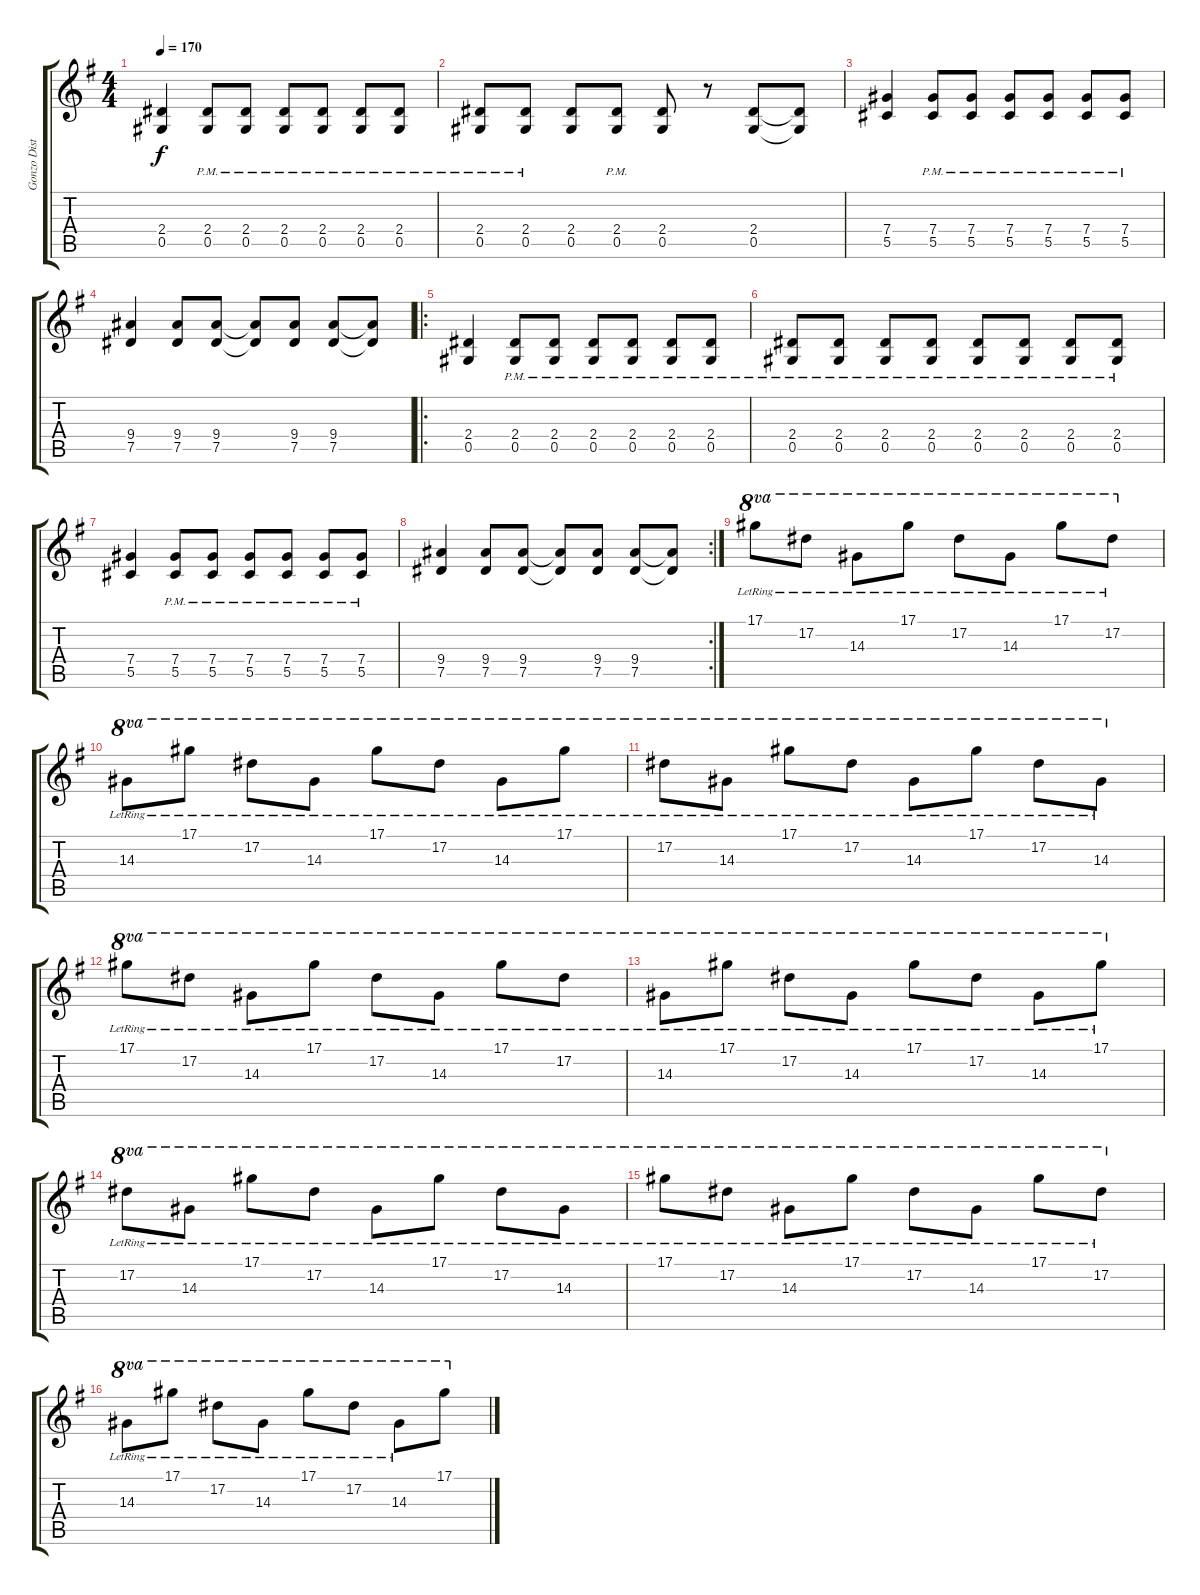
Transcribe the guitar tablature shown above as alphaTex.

\track ("Gonzo Dist." "Gonzo Dist") {instrument distortionguitar}
\staff {score tabs}
\tuning (Eb4 Bb3 Gb3 Db3 Ab2 Eb2) {hide}
\ts (4 4)
\tempo 170
\clef g2
\ks g
(2.4 0.5).4{dy f} (2.4{pm} 0.5{pm}).8 (2.4{pm} 0.5{pm}).8 (2.4{pm} 0.5{pm}).8 (2.4{pm} 0.5{pm}).8 (2.4{pm} 0.5{pm}).8 (2.4{pm} 0.5{pm}).8 |
(2.4{pm} 0.5{pm}).8 (2.4{pm} 0.5{pm}).8 (2.4 0.5).8 (2.4{pm} 0.5{pm}).8 (2.4 0.5).8 r.8 (2.4 0.5).8 (2.4{t} 0.5{t}).8 |
(7.4 5.5).4 (7.4{pm} 5.5{pm}).8 (7.4{pm} 5.5{pm}).8 (7.4{pm} 5.5{pm}).8 (7.4{pm} 5.5{pm}).8 (7.4{pm} 5.5{pm}).8 (7.4{pm} 5.5{pm}).8 |
(9.4 7.5).4 (9.4 7.5).8 (9.4 7.5).8 (9.4{t} 7.5{t}).8 (9.4 7.5).8 (9.4 7.5).8 (9.4{t} 7.5{t}).8 |
\ro
(2.4 0.5).4 (2.4{pm} 0.5{pm}).8 (2.4{pm} 0.5{pm}).8 (2.4{pm} 0.5{pm}).8 (2.4{pm} 0.5{pm}).8 (2.4{pm} 0.5{pm}).8 (2.4{pm} 0.5{pm}).8 |
(2.4{pm} 0.5{pm}).8 (2.4{pm} 0.5{pm}).8 (2.4{pm} 0.5{pm}).8 (2.4{pm} 0.5{pm}).8 (2.4{pm} 0.5{pm}).8 (2.4{pm} 0.5{pm}).8 (2.4{pm} 0.5{pm}).8 (2.4{pm} 0.5{pm}).8 |
(7.4 5.5).4 (7.4{pm} 5.5{pm}).8 (7.4{pm} 5.5{pm}).8 (7.4{pm} 5.5{pm}).8 (7.4{pm} 5.5{pm}).8 (7.4{pm} 5.5{pm}).8 (7.4{pm} 5.5{pm}).8 |
\rc 2
(9.4 7.5).4 (9.4 7.5).8 (9.4 7.5).8 (9.4{t} 7.5{t}).8 (9.4 7.5).8 (9.4 7.5).8 (9.4{t} 7.5{t}).8 |
17.1{lr}.8{ot 8va} 17.2{lr}.8{ot 8va} 14.3{lr}.8{ot 8va} 17.1{lr}.8{ot 8va} 17.2{lr}.8{ot 8va} 14.3{lr}.8{ot 8va} 17.1{lr}.8{ot 8va} 17.2{lr}.8{ot 8va} |
14.3{lr}.8{ot 8va} 17.1{lr}.8{ot 8va} 17.2{lr}.8{ot 8va} 14.3{lr}.8{ot 8va} 17.1{lr}.8{ot 8va} 17.2{lr}.8{ot 8va} 14.3{lr}.8{ot 8va} 17.1{lr}.8{ot 8va} |
17.2{lr}.8{ot 8va} 14.3{lr}.8{ot 8va} 17.1{lr}.8{ot 8va} 17.2{lr}.8{ot 8va} 14.3{lr}.8{ot 8va} 17.1{lr}.8{ot 8va} 17.2{lr}.8{ot 8va} 14.3{lr}.8{ot 8va} |
17.1{lr}.8{ot 8va} 17.2{lr}.8{ot 8va} 14.3{lr}.8{ot 8va} 17.1{lr}.8{ot 8va} 17.2{lr}.8{ot 8va} 14.3{lr}.8{ot 8va} 17.1{lr}.8{ot 8va} 17.2{lr}.8{ot 8va} |
14.3{lr}.8{ot 8va} 17.1{lr}.8{ot 8va} 17.2{lr}.8{ot 8va} 14.3{lr}.8{ot 8va} 17.1{lr}.8{ot 8va} 17.2{lr}.8{ot 8va} 14.3{lr}.8{ot 8va} 17.1{lr}.8{ot 8va} |
17.2{lr}.8{ot 8va} 14.3{lr}.8{ot 8va} 17.1{lr}.8{ot 8va} 17.2{lr}.8{ot 8va} 14.3{lr}.8{ot 8va} 17.1{lr}.8{ot 8va} 17.2{lr}.8{ot 8va} 14.3{lr}.8{ot 8va} |
17.1{lr}.8{ot 8va} 17.2{lr}.8{ot 8va} 14.3{lr}.8{ot 8va} 17.1{lr}.8{ot 8va} 17.2{lr}.8{ot 8va} 14.3{lr}.8{ot 8va} 17.1{lr}.8{ot 8va} 17.2{lr}.8{ot 8va} |
14.3{lr}.8{ot 8va} 17.1{lr}.8{ot 8va} 17.2{lr}.8{ot 8va} 14.3{lr}.8{ot 8va} 17.1{lr}.8{ot 8va} 17.2{lr}.8{ot 8va} 14.3{lr}.8{ot 8va} 17.1.8{ot 8va}
